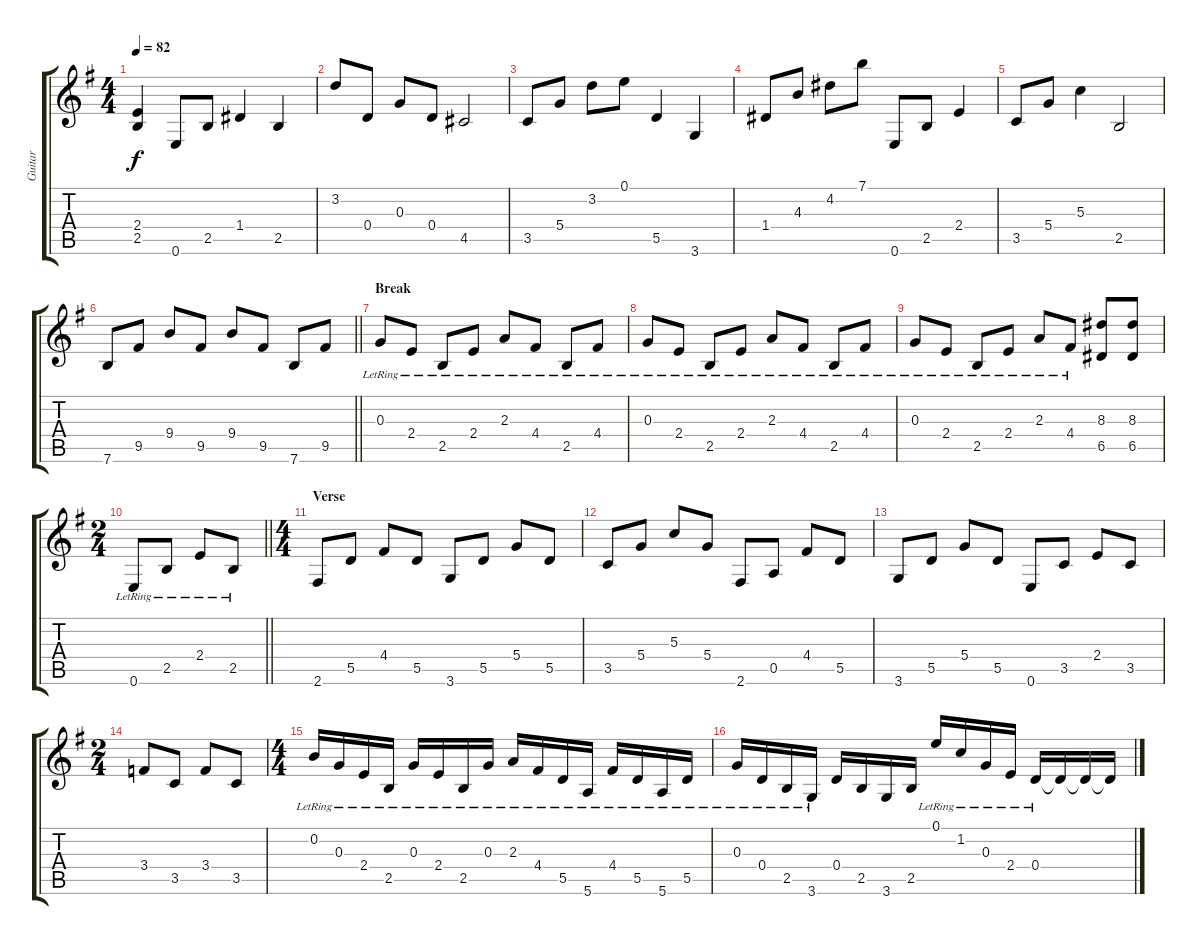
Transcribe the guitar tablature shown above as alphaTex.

\track ("Guitar" "Guitar") {instrument acousticguitarsteel}
\staff {score tabs}
\tuning (E4 B3 G3 D3 A2 E2) {hide}
\ts (4 4)
\tempo 82
\clef g2
\ks eminor
(2.4 2.5).4{dy f} 0.6.8 2.5.8 1.4.4 2.5.4 |
3.2.8 0.4.8 0.3.8 0.4.8 4.5.2 |
3.5.8 5.4.8 3.2.8 0.1.8 5.5.4 3.6.4 |
1.4.8 4.3.8 4.2.8 7.1.8 0.6.8 2.5.8 2.4.4 |
3.5.8 5.4.8 5.3.4 2.5.2 |
\barLineRight lightlight
7.6.8 9.5.8 9.4.8 9.5.8 9.4.8 9.5.8 7.6.8 9.5.8 |
\section ("" "Break")
0.3{lr}.8 2.4{lr}.8 2.5{lr}.8 2.4{lr}.8 2.3{lr}.8 4.4{lr}.8 2.5{lr}.8 4.4{lr}.8 |
0.3{lr}.8 2.4{lr}.8 2.5{lr}.8 2.4{lr}.8 2.3{lr}.8 4.4{lr}.8 2.5{lr}.8 4.4{lr}.8 |
0.3{lr}.8 2.4{lr}.8 2.5{lr}.8 2.4{lr}.8 2.3{lr}.8 4.4{lr}.8 (8.3 6.5).8 (8.3 6.5).8 |
\ts (2 4)
\barLineRight lightlight
0.6{lr}.8 2.5{lr}.8 2.4{lr}.8 2.5{lr}.8 |
\ts (4 4)
\section ("" "Verse")
2.6.8 5.5.8 4.4.8 5.5.8 3.6.8 5.5.8 5.4.8 5.5.8 |
3.5.8 5.4.8 5.3.8 5.4.8 2.6.8 0.5.8 4.4.8 5.5.8 |
3.6.8 5.5.8 5.4.8 5.5.8 0.6.8 3.5.8 2.4.8 3.5.8 |
\ts (2 4)
3.4.8 3.5.8 3.4.8 3.5.8 |
\ts (4 4)
0.2{lr}.16 0.3{lr}.16 2.4{lr}.16 2.5{lr}.16 0.3{lr}.16 2.4{lr}.16 2.5{lr}.16 0.3{lr}.16 2.3{lr}.16 4.4{lr}.16 5.5{lr}.16 5.6{lr}.16 4.4{lr}.16 5.5{lr}.16 5.6{lr}.16 5.5{lr}.16 |
0.3{lr}.16 0.4{lr}.16 2.5{lr}.16 3.6{lr}.16 0.4.16 2.5.16 3.6.16 2.5.16 0.1{lr}.16 1.2{lr}.16 0.3{lr}.16 2.4{lr}.16 0.4{lr}.16 0.4{t}.16 0.4{t}.16 0.4{t}.16
